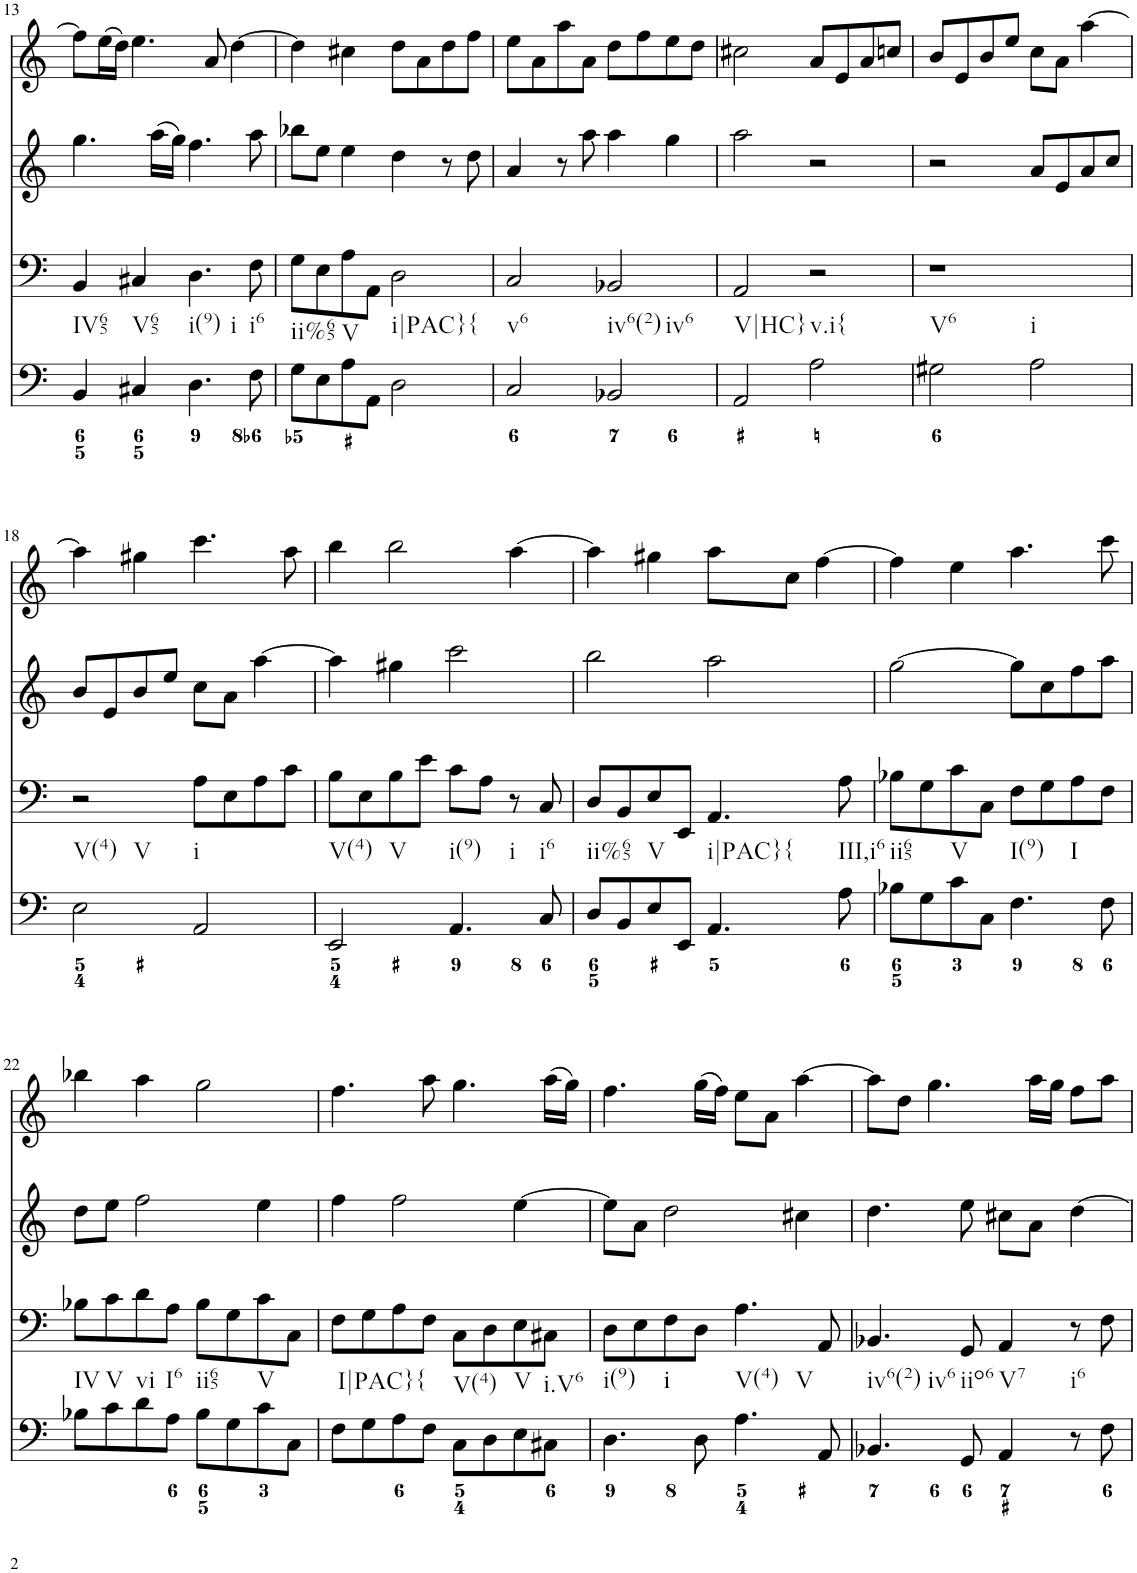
**kern	**kern	**kern	**kern
*part4	*part3	*part2	*part1
*staff4	*staff3	*staff2	*staff1
*I"Piano	*I"Piano	*I"Piano	*I"Piano
*I'Pno	*I'Pno	*I'Pno	*I'Pno
!!LO:PB:g=z
*clefF4	*clefF4	*clefG2	*clefG2
*k[]	*k[]	*k[]	*k[]
*M4/4	*M4/4	*M4/4	*M4/4
*met(c)	*met(c)	*met(c)	*met(c)
=13	=13	=13	=13
!	!LO:TX:b:t=IV65	!	!
4BB/	4BB/	4.gg\	8ff\L]
.	.	.	(16ee\L
.	.	.	16dd\JJ)
!	!LO:TX:b:t=V65	!	!
4C#X/	4C#X/	.	4.ee\
.	.	(16aa\LL	.
.	.	16gg\JJ)	.
!	!LO:TX:b:t=i(9)	!	!
!	!LO:TX:b:t=i	!	!
4.D\	4.D\	4.ff\	.
.	.	.	8a/
.	.	.	[4dd\
!	!LO:TX:b:t=i6	!	!
8F\	8F\	8aa\	.
=14	=14	=14	=14
!	!LO:TX:b:t=ii%65	!	!
8G\L	8G\L	8bb-X\L	4dd\]
8E\	8E\	8ee\J	.
!	!LO:TX:b:t=V	!	!
8A\	8A\	4ee\	4cc#X\
8AA\J	8AA\J	.	.
!	!LO:TX:b:t=i|PAC}{	!	!
2D\	2D\	4dd\	8dd\L
.	.	.	8a\
.	.	8r	8dd\
.	.	8dd\	8ff\J
=15	=15	=15	=15
!	!LO:TX:b:t=v6	!	!
2C/	2C/	4a/	8ee\L
.	.	.	8a\
.	.	8r	8aa\
.	.	8aa\	8a\J
!	!LO:TX:b:t=iv6(2)	!	!
!	!LO:TX:b:t=iv6	!	!
2BB-X/	2BB-X/	4aa\	8dd\L
.	.	.	8ff\
.	.	4gg\	8ee\
.	.	.	8dd\J
=16	=16	=16	=16
!	!LO:TX:b:t=V|HC}	!	!
2AA/	2AA/	2aa\	2cc#X\
!	!LO:TX:b:t=v.i{	!	!
2A\	2r	2r	8a/L
.	.	.	8e/
.	.	.	8a/
.	.	.	8ccn/J
=17	=17	=17	=17
!	!LO:TX:b:t=V6	!	!
!	!LO:TX:b:t=i	!	!
2G#X\	1r	2r	8b/L
.	.	.	8e/
.	.	.	8b/
.	.	.	8ee/J
2A\	.	8a/L	8cc\L
.	.	8e/	8a\J
.	.	8a/	[4aa\
.	.	8cc/J	.
!!LO:LB:g=z
=18	=18	=18	=18
!	!LO:TX:b:t=V(4)	!	!
!	!LO:TX:b:t=V	!	!
2E\	2r	8b/L	4aa\]
.	.	8e/	.
.	.	8b/	4gg#X\
.	.	8ee/J	.
!	!LO:TX:b:t=i	!	!
2AA/	8A\L	8cc\L	4.ccc\
.	8E\	8a\J	.
.	8A\	[4aa\	.
.	8c\J	.	8aa\
=19	=19	=19	=19
!	!LO:TX:b:t=V(4)	!	!
2EE/	8B\L	4aa\]	4bb\
.	8E\	.	.
!	!LO:TX:b:t=V	!	!
.	8B\	4gg#X\	2bb\
.	8e\J	.	.
!	!LO:TX:b:t=i(9)	!	!
4.AA/	8c\L	2ccc\	.
.	8A\J	.	.
!	!LO:TX:b:t=i	!	!
.	8r	.	[4aa\
!	!LO:TX:b:t=i6	!	!
8C/	8C/	.	.
=20	=20	=20	=20
!	!LO:TX:b:t=ii%65	!	!
8D/L	8D/L	2bb\	4aa\]
8BB/	8BB/	.	.
!	!LO:TX:b:t=V	!	!
8E/	8E/	.	4gg#X\
8EE/J	8EE/J	.	.
!	!LO:TX:b:t=i|PAC}	!	!
!	!LO:TX:b:t={	!	!
4.AA/	4.AA/	2aa\	8aa\L
.	.	.	8cc\J
.	.	.	[4ff\
!	!LO:TX:b:t=III,i6	!	!
8A\	8A\	.	.
=21	=21	=21	=21
!	!LO:TX:b:t=ii65	!	!
8B-X\L	8B-X\L	[2gg\	4ff\]
8G\	8G\	.	.
!	!LO:TX:b:t=V	!	!
8c\	8c\	.	4ee\
8C\J	8C\J	.	.
!	!LO:TX:b:t=I(9)	!	!
4.F\	8F\L	8gg\L]	4.aa\
.	8G\	8cc\	.
!	!LO:TX:b:t=I	!	!
.	8A\	8ff\	.
8F\	8F\J	8aa\J	8ccc\
!!LO:LB:g=z
=22	=22	=22	=22
!	!LO:TX:b:t=IV	!	!
8B-X\L	8B-X\L	8dd\L	4bb-X\
!	!LO:TX:b:t=V	!	!
8c\	8c\	8ee\J	.
!	!LO:TX:b:t=vi	!	!
8d\	8d\	2ff\	4aa\
!	!LO:TX:b:t=I6	!	!
8A\J	8A\J	.	.
!	!LO:TX:b:t=ii65	!	!
8B-\L	8B-\L	.	2gg\
8G\	8G\	.	.
!	!LO:TX:b:t=V	!	!
8c\	8c\	4ee\	.
8C\J	8C\J	.	.
=23	=23	=23	=23
!	!LO:TX:b:t=I|PAC}{	!	!
8F\L	8F\L	4ff\	4.ff\
8G\	8G\	.	.
8A\	8A\	2ff\	.
8F\J	8F\J	.	8aa\
!	!LO:TX:b:t=V(4)	!	!
8C\L	8C\L	.	4.gg\
8D\	8D\	.	.
!	!LO:TX:b:t=V	!	!
8E\	8E\	[4ee\	.
!	!LO:TX:b:t=i.V6	!	!
8C#X\J	8C#X\J	.	(16aa\LL
.	.	.	16gg\JJ)
=24	=24	=24	=24
!	!LO:TX:b:t=i(9)	!	!
4.D\	8D\L	8ee\L]	4.ff\
.	8E\	8a\J	.
!	!LO:TX:b:t=i	!	!
.	8F\	2dd\	.
8D\	8D\J	.	(16gg\LL
.	.	.	16ff\JJ)
!	!LO:TX:b:t=V(4)	!	!
!	!LO:TX:b:t=V	!	!
4.A\	4.A\	.	8ee\L
.	.	.	8a\J
.	.	4cc#X\	[4aa\
8AA/	8AA/	.	.
=25	=25	=25	=25
!	!LO:TX:b:t=iv6(2)	!	!
!	!LO:TX:b:t=iv6	!	!
4.BB-X/	4.BB-X/	4.dd\	8aa\L]
.	.	.	8dd\J
.	.	.	4.gg\
!	!LO:TX:b:t=iio6	!	!
8GG/	8GG/	8ee\	.
!	!LO:TX:b:t=V7	!	!
4AA/	4AA/	8cc#X\L	.
.	.	8a\J	16aa\LL
.	.	.	16gg\JJ
!	!LO:TX:b:t=i6	!	!
8r	8r	[4dd\	8ff\L
8F\	8F\	.	8aa\J
=	=	=	=
*-	*-	*-	*-
